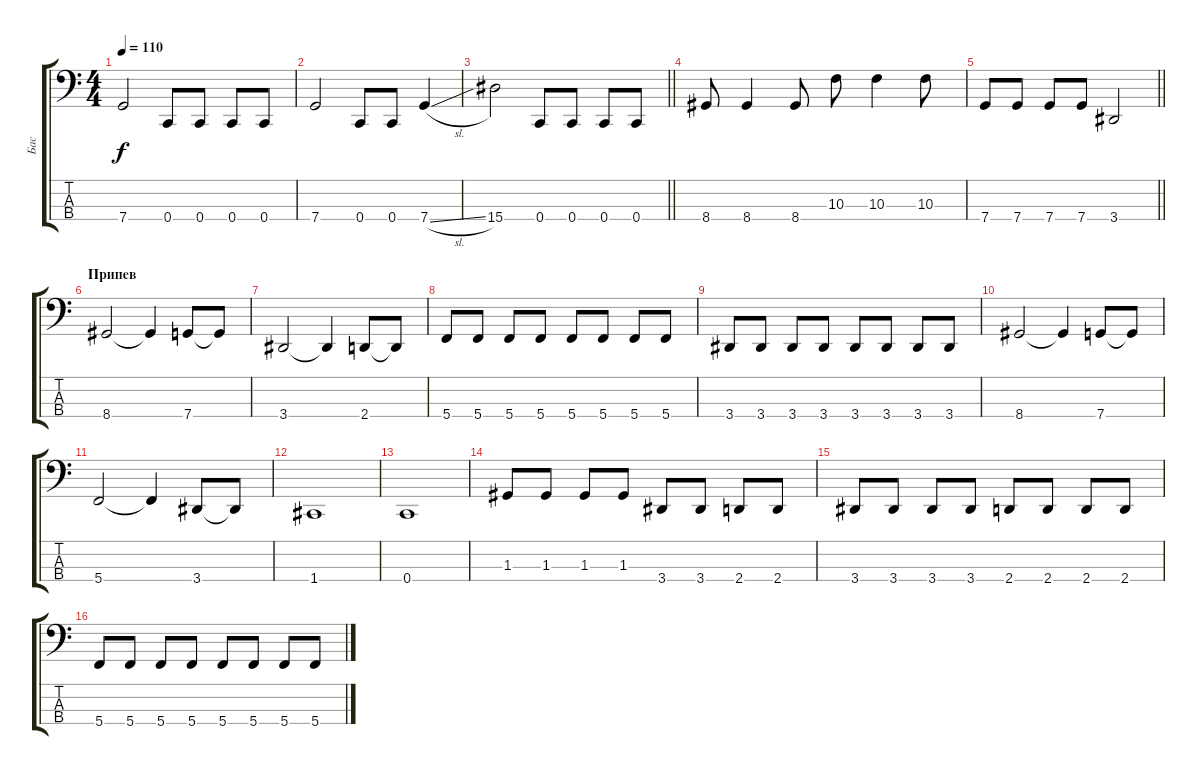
\track ("Бас" "Бас") {instrument electricbassfinger}
\staff {score tabs}
\tuning (F2 C2 G1 C1) {hide}
\ts (4 4)
\tempo 110
\clef f4
\ks c
7.4.2{dy f} 0.4.8 0.4.8 0.4.8 0.4.8 |
7.4.2 0.4.8 0.4.8 7.4{sl}.4 |
\barLineRight lightlight
15.4.2 0.4.8 0.4.8 0.4.8 0.4.8 |
8.4.8 8.4.4 8.4.8 10.3.8 10.3.4 10.3.8 |
\barLineRight lightlight
7.4.8 7.4.8 7.4.8 7.4.8 3.4.2 |
\section ("" "Припев")
8.4.2 8.4{t}.4 7.4.8 7.4{t}.8 |
3.4.2 3.4{t}.4 2.4.8 2.4{t}.8 |
5.4.8 5.4.8 5.4.8 5.4.8 5.4.8 5.4.8 5.4.8 5.4.8 |
3.4.8 3.4.8 3.4.8 3.4.8 3.4.8 3.4.8 3.4.8 3.4.8 |
8.4.2 8.4{t}.4 7.4.8 7.4{t}.8 |
5.4.2 5.4{t}.4 3.4.8 3.4{t}.8 |
1.4.1 |
0.4.1 |
1.3.8 1.3.8 1.3.8 1.3.8 3.4.8 3.4.8 2.4.8 2.4.8 |
3.4.8 3.4.8 3.4.8 3.4.8 2.4.8 2.4.8 2.4.8 2.4.8 |
5.4.8 5.4.8 5.4.8 5.4.8 5.4.8 5.4.8 5.4.8 5.4.8
